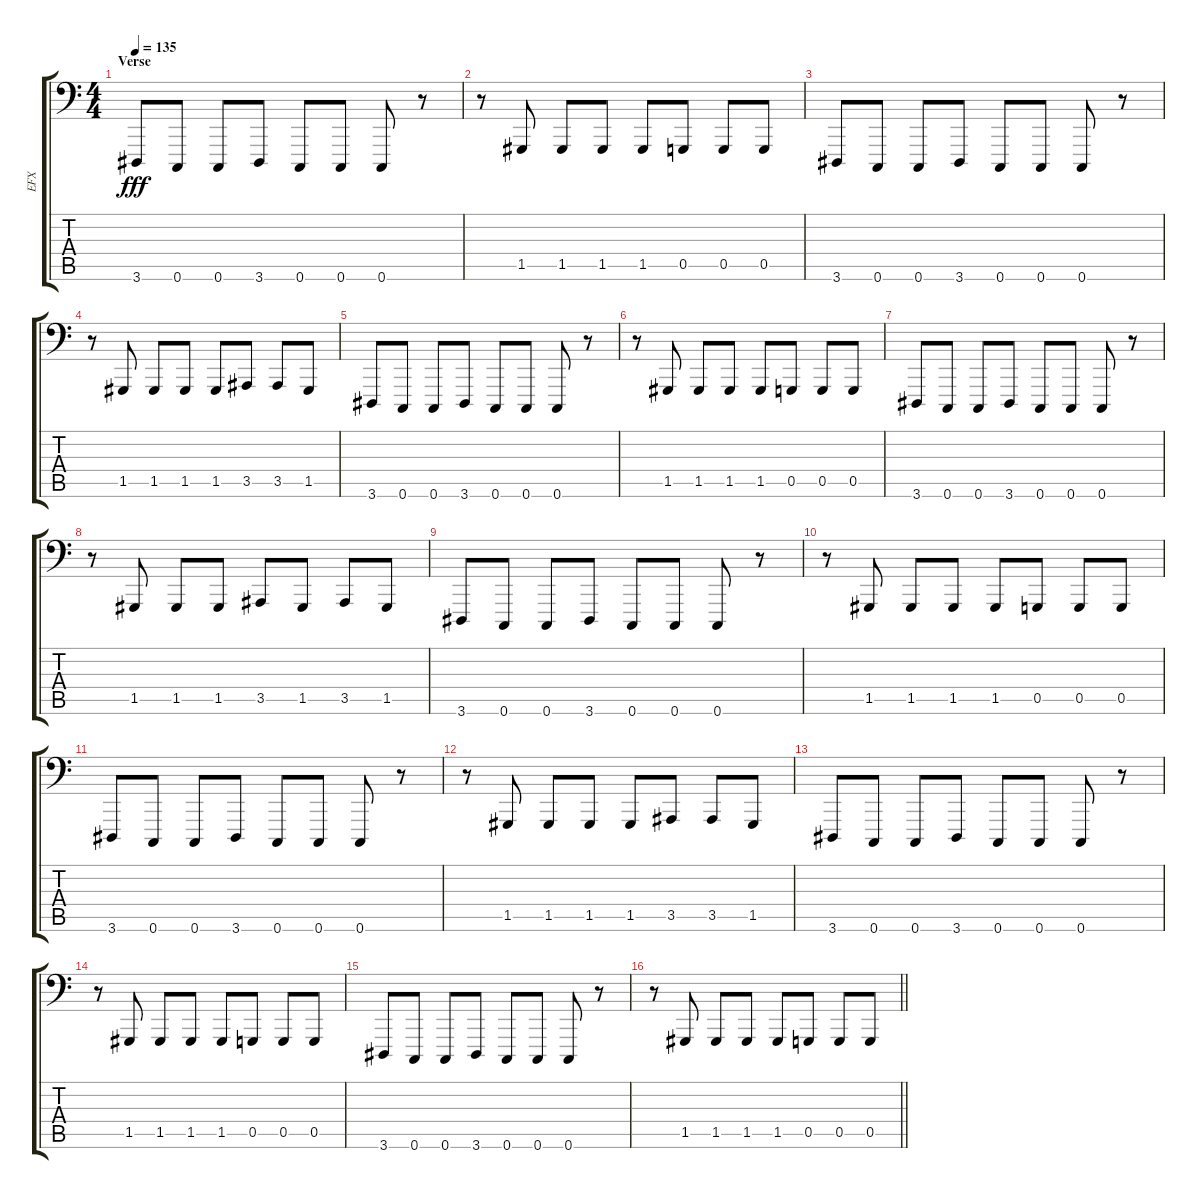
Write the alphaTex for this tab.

\track ("EFX" "EFX") {instrument lead2sawtooth}
\staff {score tabs}
\tuning (D3 A2 F2 C2 G1 C1) {hide}
\ts (4 4)
\section ("" "Verse")
\tempo 135
\clef f4
\ks c
3.6.8{dy fff} 0.6.8 0.6.8 3.6.8 0.6.8 0.6.8 0.6.8 r.8 |
r.8 1.5.8 1.5.8 1.5.8 1.5.8 0.5.8 0.5.8 0.5.8 |
3.6.8 0.6.8 0.6.8 3.6.8 0.6.8 0.6.8 0.6.8 r.8 |
r.8 1.5.8 1.5.8 1.5.8 1.5.8 3.5.8 3.5.8 1.5.8 |
3.6.8 0.6.8 0.6.8 3.6.8 0.6.8 0.6.8 0.6.8 r.8 |
r.8 1.5.8 1.5.8 1.5.8 1.5.8 0.5.8 0.5.8 0.5.8 |
3.6.8 0.6.8 0.6.8 3.6.8 0.6.8 0.6.8 0.6.8 r.8 |
r.8 1.5.8 1.5.8 1.5.8 3.5.8 1.5.8 3.5.8 1.5.8 |
3.6.8 0.6.8 0.6.8 3.6.8 0.6.8 0.6.8 0.6.8 r.8 |
r.8 1.5.8 1.5.8 1.5.8 1.5.8 0.5.8 0.5.8 0.5.8 |
3.6.8 0.6.8 0.6.8 3.6.8 0.6.8 0.6.8 0.6.8 r.8 |
r.8 1.5.8 1.5.8 1.5.8 1.5.8 3.5.8 3.5.8 1.5.8 |
3.6.8 0.6.8 0.6.8 3.6.8 0.6.8 0.6.8 0.6.8 r.8 |
r.8 1.5.8 1.5.8 1.5.8 1.5.8 0.5.8 0.5.8 0.5.8 |
3.6.8 0.6.8 0.6.8 3.6.8 0.6.8 0.6.8 0.6.8 r.8 |
\barLineRight lightlight
r.8 1.5.8 1.5.8 1.5.8 1.5.8 0.5.8 0.5.8 0.5.8
